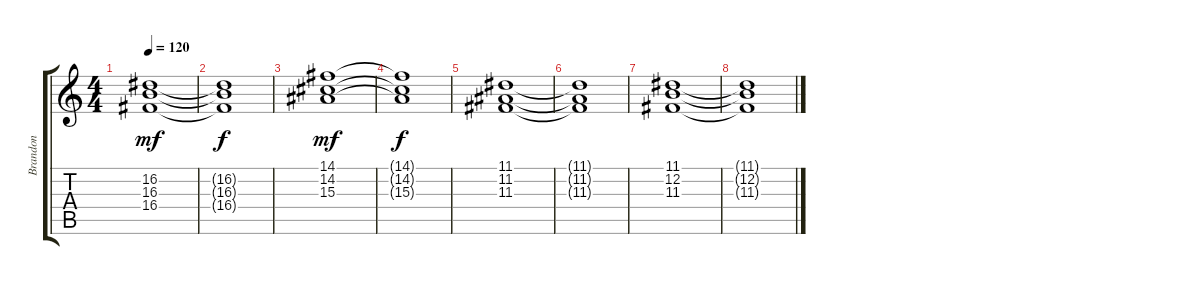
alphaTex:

\track ("Brandon" "Brandon") {instrument acousticgrandpiano}
\staff {score tabs}
\tuning (E4 B3 G3 D3 A2 E2) {hide}
\ts (4 4)
\tempo 120
\clef g2
\ks c
(16.2 16.3 16.4).1{dy mf} |
(16.2{t} 16.3{t} 16.4{t}).1{dy f} |
(14.1 14.2 15.3).1{dy mf} |
(14.1{t} 14.2{t} 15.3{t}).1{dy f} |
(11.1 11.2 11.3).1 |
(11.1{t} 11.2{t} 11.3{t}).1 |
(11.1 12.2 11.3).1 |
(11.1{t} 12.2{t} 11.3{t}).1
